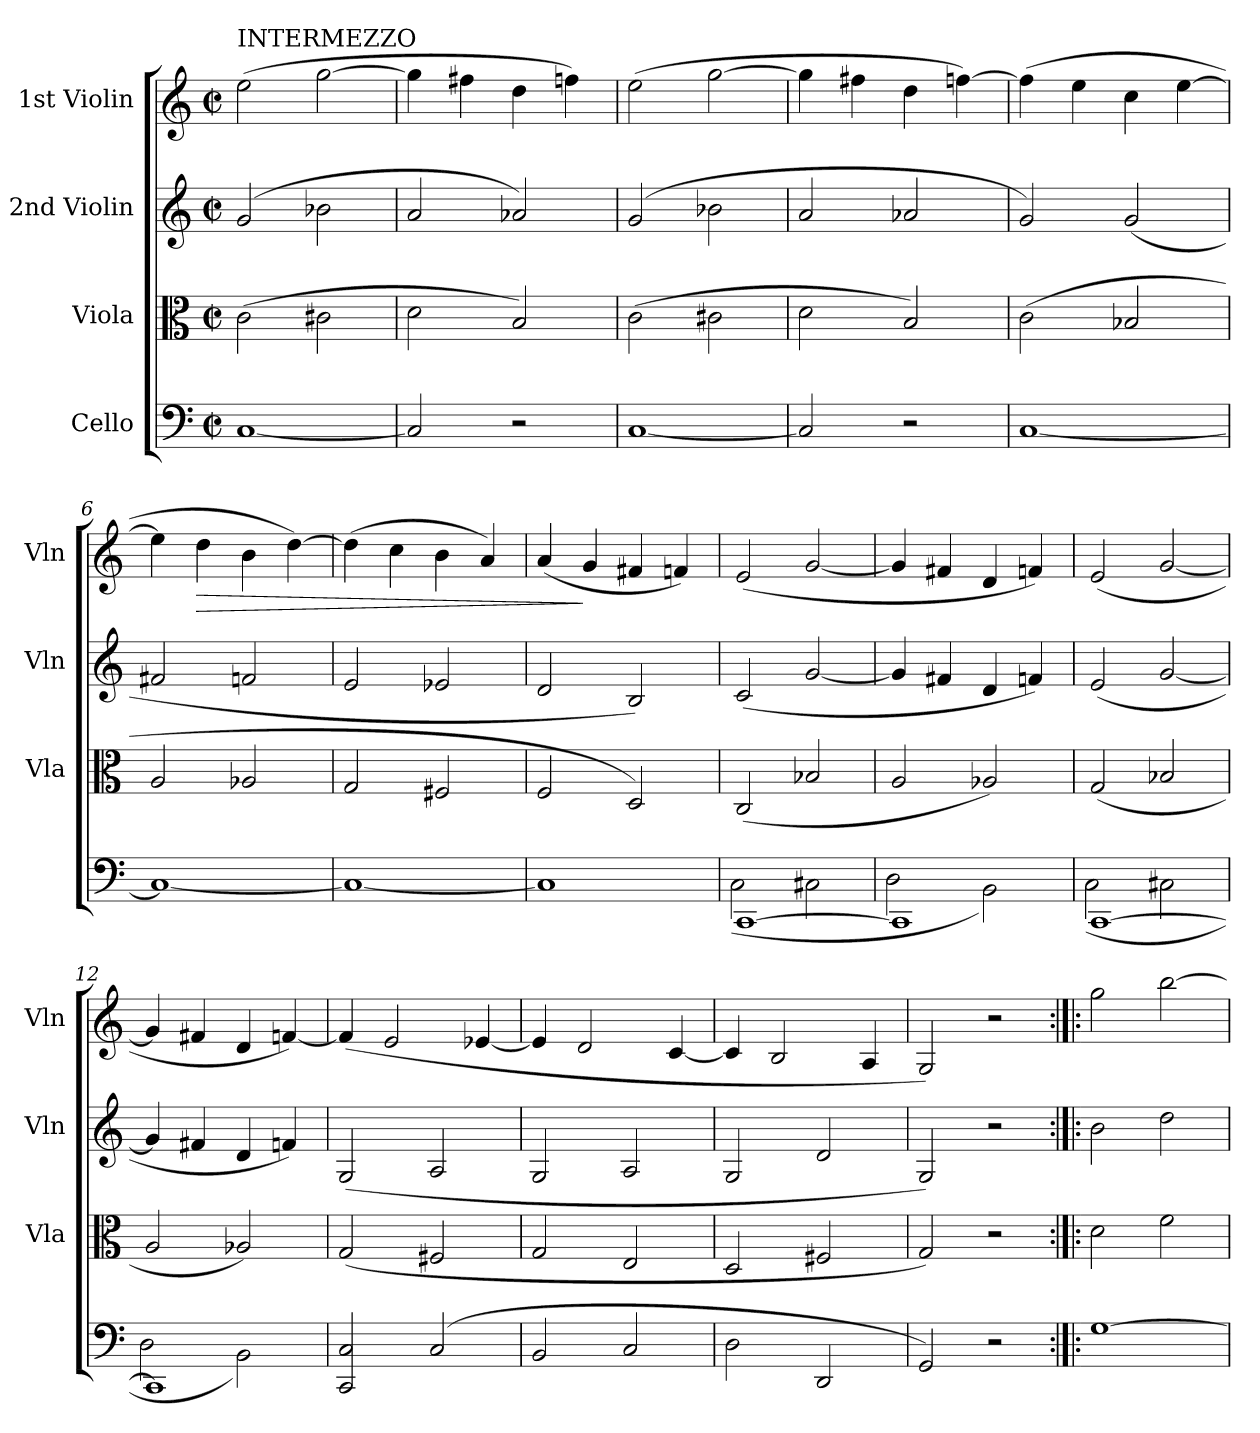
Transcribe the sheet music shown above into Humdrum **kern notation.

**kern	**kern	**kern	**kern	**dynam
*part4	*part3	*part2	*part1	*part1
*staff4	*staff3	*staff2	*staff1	*staff1
*I"Cello	*I"Viola	*I"2nd Violin	*I"1st Violin	*
*	*I'Vla	*I'Vln	*I'Vln	*
*clefF4	*clefC3	*clefG2	*clefG2	*
*k[]	*k[]	*k[]	*k[]	*
*C:	*C:	*C:	*C:	*
*M2/2	*M2/2	*M2/2	*M2/2	*
*met(c|)	*met(c|)	*met(c|)	*met(c|)	*
=1	=1	=1	=1	=1
!	!	!	!LO:TX:a:t=INTERMEZZO	!
[1C	(2c	(2g	(2ee	.
.	2c#X	2b-X	[2gg	.
=2	=2	=2	=2	=2
2C]	2d	2a	4gg]	.
.	.	.	4ff#X	.
2r	2B)	2a-X)	4dd	.
.	.	.	4ffn)	.
=3	=3	=3	=3	=3
[1C	(2c	(2g	(2ee	.
.	2c#X	2b-X	[2gg	.
=4	=4	=4	=4	=4
2C]	2d	2a	4gg]	.
.	.	.	4ff#X	.
2r	2B)	2a-X	4dd	.
.	.	.	[4ffn)	.
=5	=5	=5	=5	=5
[1C	(2c	2g)	(4ff]	.
.	.	.	4ee	.
.	2B-X	(2g	4cc	.
.	.	.	[4ee	.
=6	=6	=6	=6	=6
1C_	2A	2f#X	4ee]	.
!	!	!	!	!LO:HP:b
.	.	.	4dd	>
.	2A-X	2fn	4b	.
.	.	.	[4dd)	.
=7	=7	=7	=7	=7
1C_	2G	2e	(4dd]	.
.	.	.	4cc	.
.	2F#X	2e-X	4b	.
.	.	.	4a)	.
=8	=8	=8	=8	=8
1C]	2F	2d	(4a	.
.	.	.	4g	]
.	2D)	2B)	4f#X	.
.	.	.	4fn)	.
=9	=9	=9	=9	=9
*^	*	*	*	*
[1CC	(2C	(2C	(2c	(2e	.
.	2C#X	2B-X	[2g	[2g	.
=10	=10	=10	=10	=10	=10
1CC]	2D	2A	4g]	4g]	.
.	.	.	4f#X	4f#X	.
.	2BB)	2A-X)	4d	4d	.
.	.	.	4fn)	4fn)	.
=11	=11	=11	=11	=11	=11
[1CC	(2C	(2G	(2e	(2e	.
.	2C#X	2B-X	[2g	[2g	.
=12	=12	=12	=12	=12	=12
1CC]	2D	2A	4g]	4g]	.
.	.	.	4f#X	4f#X	.
.	2BB)	2A-X)	4d	4d	.
.	.	.	4fn)	[4fn)	.
*v	*v	*	*	*	*
=13	=13	=13	=13	=13
2CC 2C	(2G	(2G	(4f]	.
.	.	.	2e	.
(2C	2F#X	2A	.	.
.	.	.	[4e-X	.
=14	=14	=14	=14	=14
2BB	2G	2G	4e-]	.
.	.	.	2d	.
2C	2E	2A	.	.
.	.	.	[4c	.
=15	=15	=15	=15	=15
2D	2D	2G	4c]	.
.	.	.	2B	.
2DD	2F#X	2d	.	.
.	.	.	4A	.
=16	=16	=16	=16	=16
2GG)	2G)	2G)	2G)	.
2r	2r	2r	2r	.
=17:|!|:	=17:|!|:	=17:|!|:	=17:|!|:	=17:|!|:
[1G	2d	2b	2gg	.
.	2f	2dd	[2bb	.
=	=	=	=	=
*-	*-	*-	*-	*-
